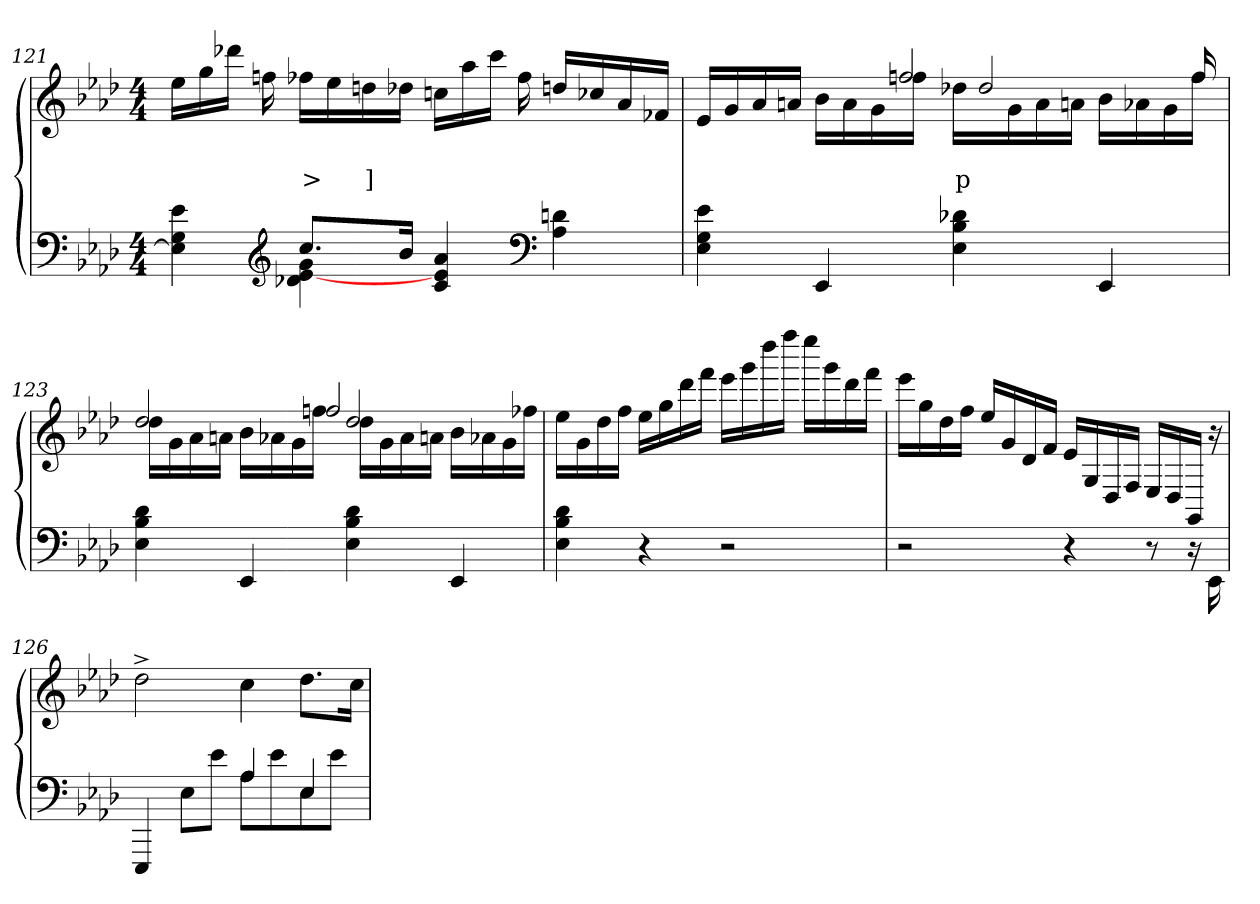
**kern	**kern	**text	**text
*part2	*part1	*part1	*part1
*staff2	*staff1	*staff1	*staff1
*clefF4	*clefG2	*	*
*k[b-e-a-d-]	*k[b-e-a-d-]	*	*
*M4/4	*M4/4	*	*
=121	=121	=121	=121
*^	*	*	*
4ryy	4e- 4G 4E-]	16ee-LL	.	.
.	.	16gg	.	.
.	.	16ddd-XJJ	.	.
.	.	16ffn	.	.
*clefG2	*	*	*	*
8.ccL	4g [4e- 4d-X	16ff-XLL	.	>
.	.	16ee-	.	.
.	.	16ddn	.	]
16b-Jk	.	16dd-XJJ	.	.
4a- 4e- 4c	4ryy	16ccnLL	.	.
.	.	16aa-	.	.
.	.	16cccJJ	.	.
.	.	16ff-	.	.
*clefF4	*	*	*	*
4ryy	4dn 4A-	16ddnLL	.	.
.	.	16cc-X	.	.
.	.	16a-	.	.
.	.	16f-JJ	.	.
*v	*v	*	*	*
=122	=122	=122	=122
*	*^	*	*
*	*	*^	*	*
4e- 4G 4E-	16e-LL	4ryy	2ryy	.	.
.	16g	.	.	.	.
.	16a-	.	.	.	.
.	16anJJ	.	.	.	.
4EE-	8.ryy	16b-LL	.	.	.
.	.	16a	.	.	.
.	.	16g	.	.	.
.	2ffn	16ffJJ	.	.	.
4d-X 4B- 4E-	.	16dd-XLL	2dd-/	.	p
.	.	16g	.	.	.
.	.	16a	.	.	.
.	.	16anJJ	.	.	.
4EE-	.	16b-LL	.	.	.
.	.	16a-X	.	.	.
.	.	16g	.	.	.
.	16ff	16ffJJ	.	.	.
=123	=123	=123	=123	=123	=123
4d- 4B- 4E-	2dd-	16dd-LL	4..ryy	.	.
.	.	16g	.	.	.
.	.	16a-	.	.	.
.	.	16anJJ	.	.	.
4EE-	.	16b-LL	.	.	.
.	.	16a-X	.	.	.
.	.	16g	.	.	.
.	.	16ffJJ	2ffn/	.	.
4d- 4B- 4E-	2dd-	16dd-LL	.	.	.
.	.	16g	.	.	.
.	.	16a-	.	.	.
.	.	16anJJ	.	.	.
4EE-	.	16b-LL	.	.	.
.	.	16a-X	.	.	.
.	.	16g	.	.	.
.	.	16ff-XJJ	16ryy	.	.
*	*v	*v	*v	*	*
=124	=124	=124	=124
4d- 4B- 4E-	16ee-LL	.	.
.	16g	.	.
.	16dd-	.	.
.	16ffJJ	.	.
4r	16ee-LL	.	.
.	16gg	.	.
.	16ddd-	.	.
.	16fffJJ	.	.
2r	16eee-LL	.	.
.	16ggg	.	.
.	16dddd-	.	.
.	16ffffJJ	.	.
.	16eeee-LL	.	.
.	16ggg	.	.
.	16ddd-	.	.
.	16fffJJ	.	.
=125	=125	=125	=125
2r	16eee-LL	.	.
.	16gg	.	.
.	16dd-	.	.
.	16ffJJ	.	.
.	16ee-LL	.	.
.	16g	.	.
.	16d-	.	.
.	16fJJ	.	.
4r	16e-\LL	.	.
.	16G/	.	.
.	16D-/	.	.
.	16F/JJ	.	.
8r	16E-LL	.	.
.	16D-	.	.
16r	16GGJJ	.	.
16EE-\	16r	.	.
=126	=126	=126	=126
*^	*	*	*
4EEE-	4ryy	2dd-^>	.	.
4ryy	8E-L	.	.	.
.	8e-J	.	.	.
4A-	8A-L	4cc	.	.
.	8e-	.	.	.
4E-	8E-	8.dd-L	.	.
.	8e-J	.	.	.
.	.	16ccJk	.	.
*v	*v	*	*	*
=	=	=	=
*-	*-	*-	*-
